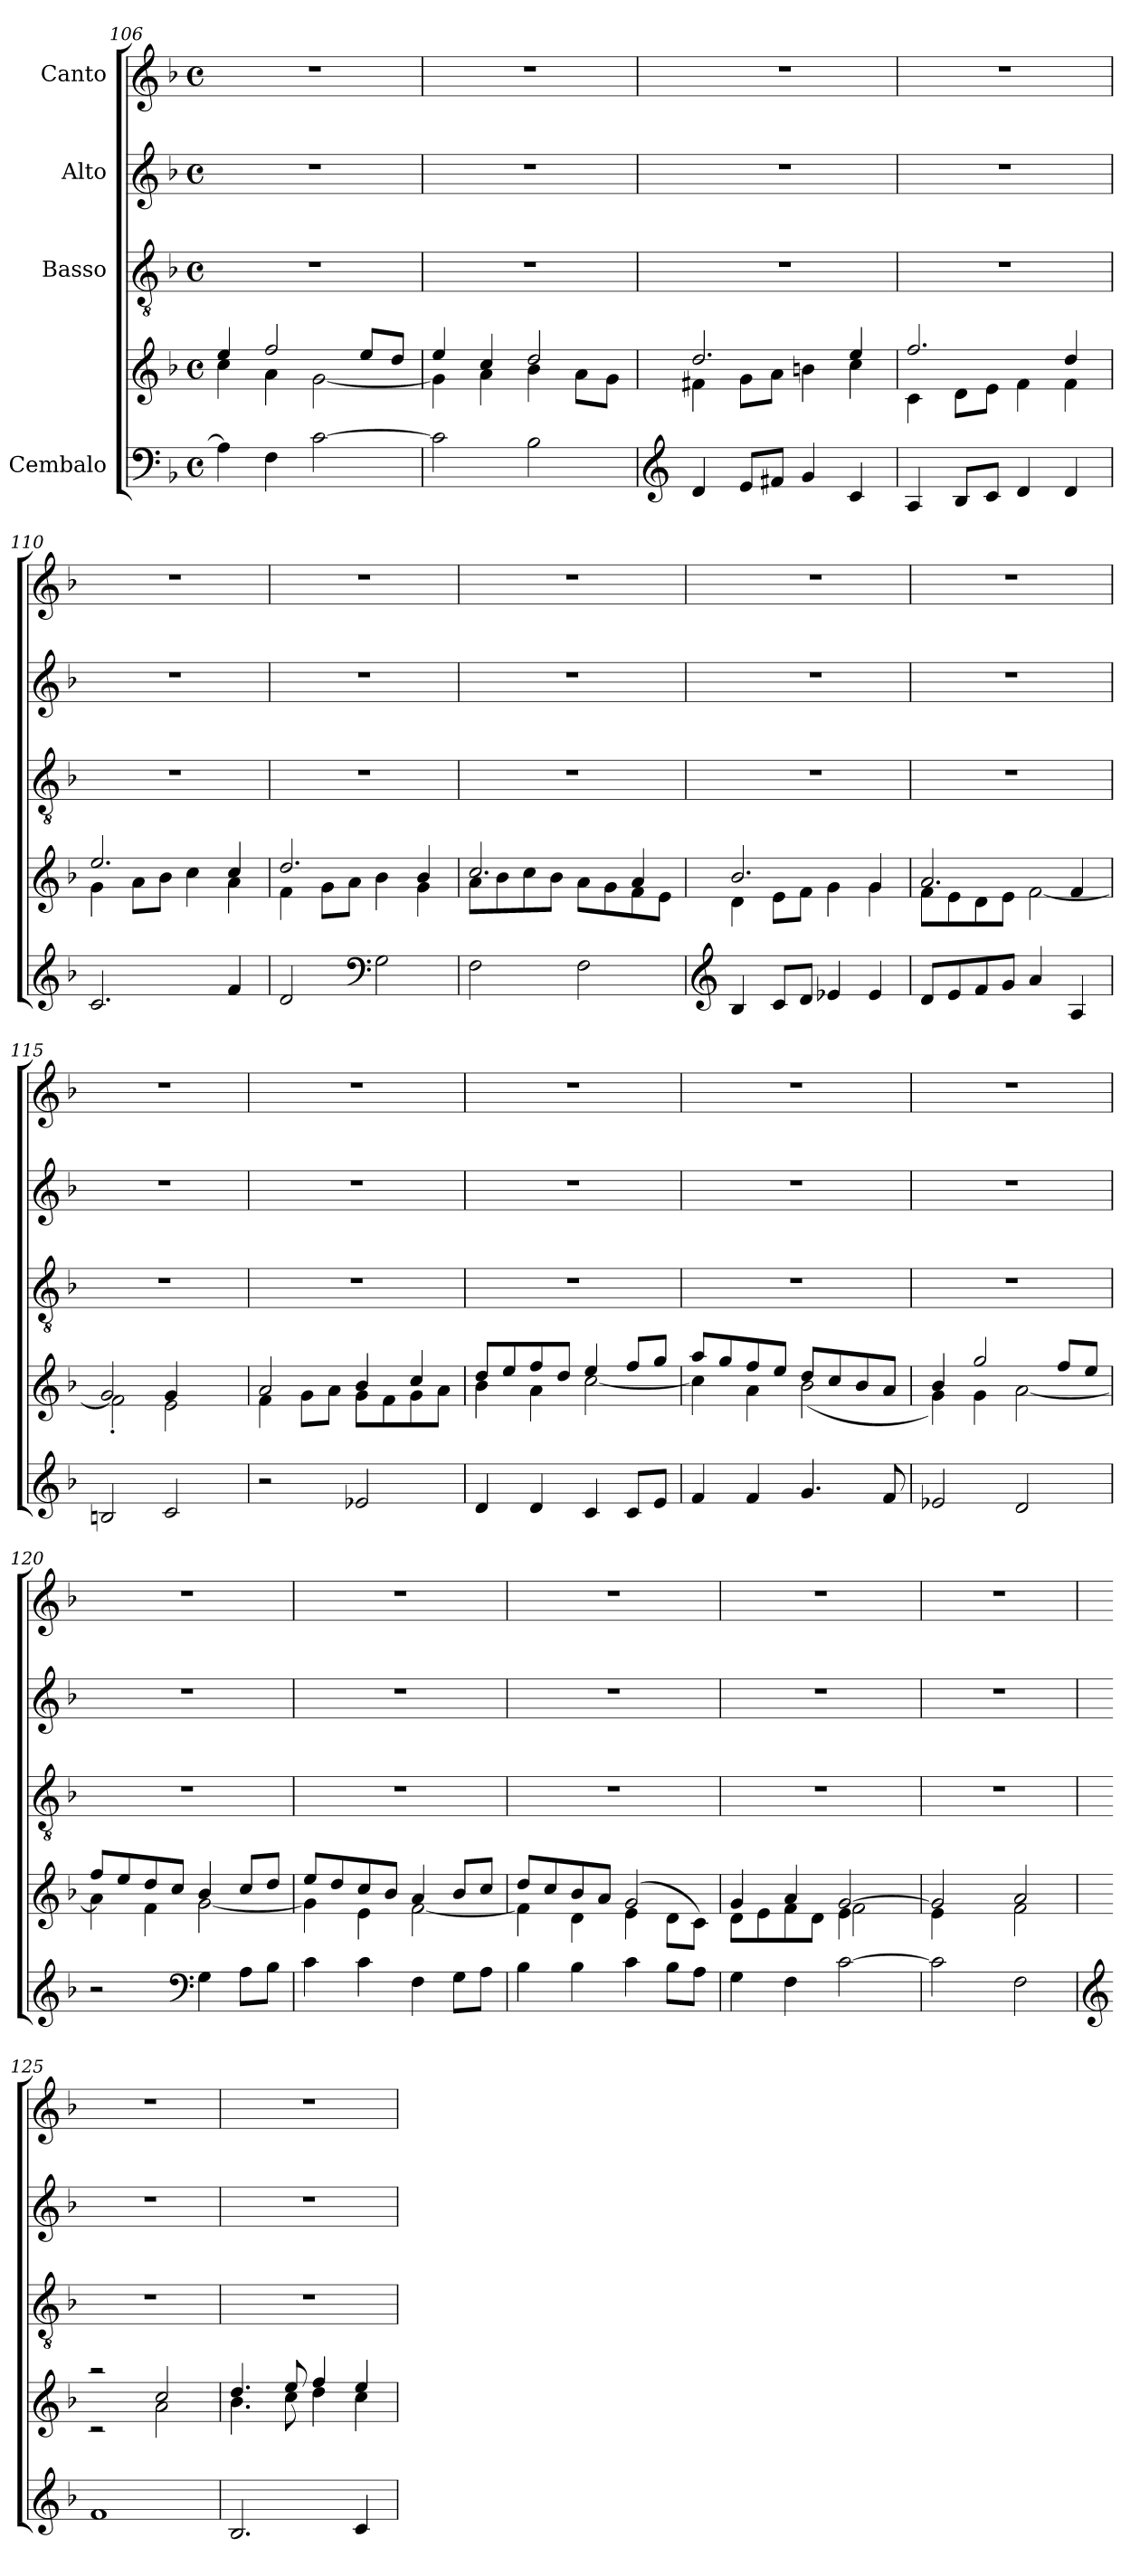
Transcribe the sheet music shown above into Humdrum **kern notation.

**kern	**kern	**kern	**kern	**kern
*part4	*part4	*part3	*part2	*part1
*staff5	*staff4	*staff3	*staff2	*staff1
*I"Cembalo	*	*I"Basso	*I"Alto	*I"Canto
*clefF4	*clefG2	*clefGv2	*clefG2	*clefG2
*k[b-]	*k[b-]	*k[b-]	*k[b-]	*k[b-]
*F:	*F:	*F:	*F:	*F:
*M4/4	*M4/4	*M4/4	*M4/4	*M4/4
*met(c)	*met(c)	*met(c)	*met(c)	*met(c)
=106	=106	=106	=106	=106
*	*^	*	*	*
4A\]	4ee/	4cc\	1r	1r	1r
4F\	2ff/	4a\	.	.	.
[>2c\	.	[<2g\	.	.	.
.	8ee/L	.	.	.	.
.	8dd/J	.	.	.	.
=107	=107	=107	=107	=107	=107
2c\]	4ee/	4g\]	1r	1r	1r
.	4cc/	4a\	.	.	.
2B-\	2dd/	4b-\	.	.	.
.	.	8a\L	.	.	.
.	.	8g\J	.	.	.
!!LO:LB:g=z
=108	=108	=108	=108	=108	=108
*clefG2	*	*	*	*	*
4d/	2.dd/	4f#X\	1r	1r	1r
8e/L	.	8g\L	.	.	.
8f#/J	.	8a\J	.	.	.
4g/	.	4bn\	.	.	.
4c/	4ee/	4cc\	.	.	.
=109	=109	=109	=109	=109	=109
4A/	2.ff/	4c\	1r	1r	1r
8B-/L	.	8d\L	.	.	.
8c/J	.	8e\J	.	.	.
4d/	.	4f\	.	.	.
4d/	4dd/	4f\	.	.	.
=110	=110	=110	=110	=110	=110
2.c/	2.ee/	4g\	1r	1r	1r
.	.	8a\L	.	.	.
.	.	8b-\J	.	.	.
.	.	4cc\	.	.	.
4f/	4cc/	4a\	.	.	.
=111	=111	=111	=111	=111	=111
2d/	2.dd/	4f\	1r	1r	1r
.	.	8g\L	.	.	.
.	.	8a\J	.	.	.
*clefF4	*	*	*	*	*
2G\	.	4b-\	.	.	.
.	4b-/	4g\	.	.	.
=112	=112	=112	=112	=112	=112
2F\	2.cc/	8a\L	1r	1r	1r
.	.	8b-\	.	.	.
.	.	8cc\	.	.	.
.	.	8b-\J	.	.	.
2F\	.	8a\L	.	.	.
.	.	8g\	.	.	.
.	4a/	8f\	.	.	.
.	.	8e\J	.	.	.
!!LO:LB:g=z
=113	=113	=113	=113	=113	=113
*clefG2	*	*	*	*	*
4B-/	2.b-/	4d\	1r	1r	1r
8c/L	.	8e\L	.	.	.
8d/J	.	8f\J	.	.	.
4e-X/	.	4g\	.	.	.
4e-/	4g/	4g\	.	.	.
=114	=114	=114	=114	=114	=114
8d/L	2.a/	8f\L	1r	1r	1r
8e/	.	8e\	.	.	.
8f/	.	8d\	.	.	.
8g/J	.	8e\J	.	.	.
4a/	.	[<2f\	.	.	.
4A/	4f/	.	.	.	.
=115	=115	=115	=115	=115	=115
2Bn/	2g/	2f'<\]	1r	1r	1r
2c/	4g/	2e\	.	.	.
.	4ryy	.	.	.	.
=116	=116	=116	=116	=116	=116
2r	2a/	4f\	1r	1r	1r
.	.	8g\L	.	.	.
.	.	8a\J	.	.	.
2e-X/	4b-/	8g\L	.	.	.
.	.	8f\	.	.	.
.	4cc/	8g\	.	.	.
.	.	8a\J	.	.	.
=117	=117	=117	=117	=117	=117
4d/	8dd/L	4b-\	1r	1r	1r
.	8ee/	.	.	.	.
4d/	8ff/	4a\	.	.	.
.	8dd/J	.	.	.	.
4c/	4ee/	[<2cc\	.	.	.
8c/L	8ff/L	.	.	.	.
8e/J	8gg/J	.	.	.	.
!!LO:LB:g=z
=118	=118	=118	=118	=118	=118
4f/	8aa/L	4cc\]	1r	1r	1r
.	8gg/	.	.	.	.
4f/	8ff/	4a\	.	.	.
.	8ee/J	.	.	.	.
4.g/	8dd/L	(<2b-\	.	.	.
.	8cc/	.	.	.	.
.	8b-/	.	.	.	.
8f/	8a/J	.	.	.	.
=119	=119	=119	=119	=119	=119
2e-X/	4b-/	4g\)	1r	1r	1r
.	2gg/	4g\	.	.	.
2d/	.	[<2a\	.	.	.
.	8ff/L	.	.	.	.
.	8ee/J	.	.	.	.
=120	=120	=120	=120	=120	=120
2r	8ff/L	4a\]	1r	1r	1r
.	8ee/	.	.	.	.
.	8dd/	4f\	.	.	.
.	8cc/J	.	.	.	.
*clefF4	*	*	*	*	*
4G\	4b-/	[<2g\	.	.	.
8A\L	8cc/L	.	.	.	.
8B-\J	8dd/J	.	.	.	.
=121	=121	=121	=121	=121	=121
4c\	8ee/L	4g\]	1r	1r	1r
.	8dd/	.	.	.	.
4c\	8cc/	4e\	.	.	.
.	8b-/J	.	.	.	.
4F\	4a/	[<2f\	.	.	.
8G\L	8b-/L	.	.	.	.
8A\J	8cc/J	.	.	.	.
=122	=122	=122	=122	=122	=122
4B-\	8dd/L	4f\]	1r	1r	1r
.	8cc/	.	.	.	.
4B-\	8b-/	4d\	.	.	.
.	8a/J	.	.	.	.
4c\	(2g/	4e\	.	.	.
8B-\L	.	8d\L	.	.	.
8A\J	.	8c\J)	.	.	.
!!LO:PB:g=z
=123	=123	=123	=123	=123	=123
*	*	*^	*	*	*
4G\	4g/	8d\L	2ryy	1r	1r	1r
.	.	8e\	.	.	.	.
4F\	4a/	8f\	.	.	.	.
.	.	8d\J	.	.	.	.
[>2c\	[>2g/	4e\	2f\	.	.	.
.	.	4ryy	.	.	.	.
*	*	*v	*v	*	*	*
=124	=124	=124	=124	=124	=124
2c\]	2g/]	4e\	1r	1r	1r
.	.	4ryy	.	.	.
2F\	2a/	2f\	.	.	.
=125	=125	=125	=125	=125	=125
*clefG2	*	*	*	*	*
1f	2raa	2rc	1r	1r	1r
.	2cc/	2a\	.	.	.
=126	=126	=126	=126	=126	=126
2.B-/	4.dd/	4.b-\	1r	1r	1r
.	8ee/	8cc\	.	.	.
.	4ff/	4dd\	.	.	.
4c/	4ee/	4cc\	.	.	.
*	*v	*v	*	*	*
=	=	=	=	=
*-	*-	*-	*-	*-
